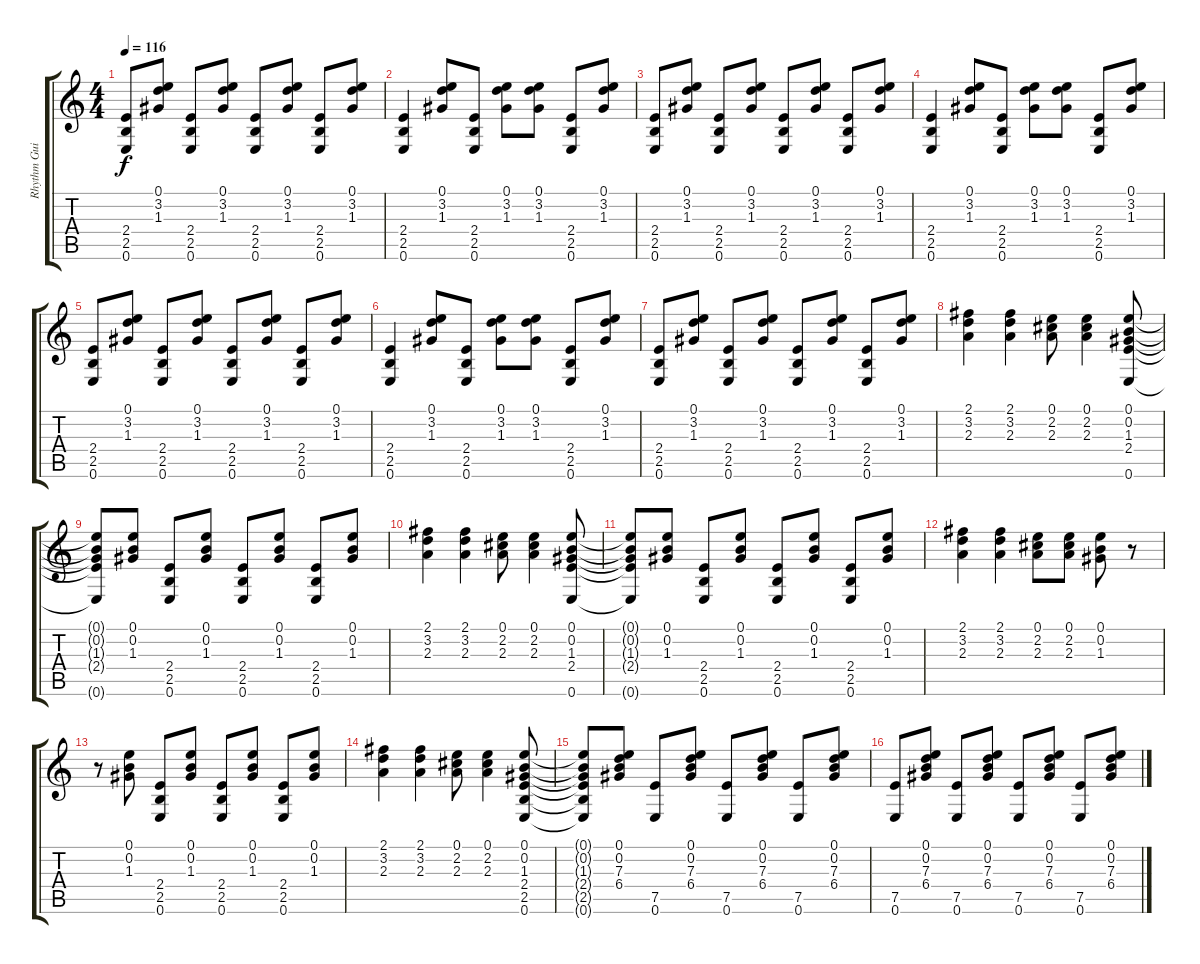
\track ("Rhythm Guitar" "Rhythm Gui") {instrument acousticguitarsteel}
\staff {score tabs}
\tuning (E4 B3 G3 D3 A2 E2) {hide}
\ts (4 4)
\tempo 116
\clef g2
\ks c
(2.4 2.5 0.6).8{dy f} (0.1 3.2 1.3).8 (2.4 2.5 0.6).8 (0.1 3.2 1.3).8 (2.4 2.5 0.6).8 (0.1 3.2 1.3).8 (2.4 2.5 0.6).8 (0.1 3.2 1.3).8 |
(2.4 2.5 0.6).4 (0.1 3.2 1.3).8 (2.4 2.5 0.6).8 (0.1 3.2 1.3).8 (0.1 3.2 1.3).8 (2.4 2.5 0.6).8 (0.1 3.2 1.3).8 |
(2.4 2.5 0.6).8 (0.1 3.2 1.3).8 (2.4 2.5 0.6).8 (0.1 3.2 1.3).8 (2.4 2.5 0.6).8 (0.1 3.2 1.3).8 (2.4 2.5 0.6).8 (0.1 3.2 1.3).8 |
(2.4 2.5 0.6).4 (0.1 3.2 1.3).8 (2.4 2.5 0.6).8 (0.1 3.2 1.3).8 (0.1 3.2 1.3).8 (2.4 2.5 0.6).8 (0.1 3.2 1.3).8 |
(2.4 2.5 0.6).8 (0.1 3.2 1.3).8 (2.4 2.5 0.6).8 (0.1 3.2 1.3).8 (2.4 2.5 0.6).8 (0.1 3.2 1.3).8 (2.4 2.5 0.6).8 (0.1 3.2 1.3).8 |
(2.4 2.5 0.6).4 (0.1 3.2 1.3).8 (2.4 2.5 0.6).8 (0.1 3.2 1.3).8 (0.1 3.2 1.3).8 (2.4 2.5 0.6).8 (0.1 3.2 1.3).8 |
(2.4 2.5 0.6).8 (0.1 3.2 1.3).8 (2.4 2.5 0.6).8 (0.1 3.2 1.3).8 (2.4 2.5 0.6).8 (0.1 3.2 1.3).8 (2.4 2.5 0.6).8 (0.1 3.2 1.3).8 |
(2.1 3.2 2.3).4 (2.1 3.2 2.3).4 (0.1 2.2 2.3).8 (0.1 2.2 2.3).4 (0.1 0.2 1.3 2.4 0.6).8 |
(0.1{t} 0.2{t} 1.3{t} 2.4{t} 0.6{t}).8 (0.1 0.2 1.3).8 (2.4 2.5 0.6).8 (0.1 0.2 1.3).8 (2.4 2.5 0.6).8 (0.1 0.2 1.3).8 (2.4 2.5 0.6).8 (0.1 0.2 1.3).8 |
(2.1 3.2 2.3).4 (2.1 3.2 2.3).4 (0.1 2.2 2.3).8 (0.1 2.2 2.3).4 (0.1 0.2 1.3 2.4 0.6).8 |
(0.1{t} 0.2{t} 1.3{t} 2.4{t} 0.6{t}).8 (0.1 0.2 1.3).8 (2.4 2.5 0.6).8 (0.1 0.2 1.3).8 (2.4 2.5 0.6).8 (0.1 0.2 1.3).8 (2.4 2.5 0.6).8 (0.1 0.2 1.3).8 |
(2.1 3.2 2.3).4 (2.1 3.2 2.3).4 (0.1 2.2 2.3).8 (0.1 2.2 2.3).8 (0.1 0.2 1.3).8 r.8 |
r.8 (0.1 0.2 1.3).8 (2.4 2.5 0.6).8 (0.1 0.2 1.3).8 (2.4 2.5 0.6).8 (0.1 0.2 1.3).8 (2.4 2.5 0.6).8 (0.1 0.2 1.3).8 |
(2.1 3.2 2.3).4 (2.1 3.2 2.3).4 (0.1 2.2 2.3).8 (0.1 2.2 2.3).4 (0.1 0.2 1.3 2.4 2.5 0.6).8 |
(0.1{t} 0.2{t} 1.3{t} 2.4{t} 2.5{t} 0.6{t}).8 (0.1 0.2 7.3 6.4).8 (7.5 0.6).8 (0.1 0.2 7.3 6.4).8 (7.5 0.6).8 (0.1 0.2 7.3 6.4).8 (7.5 0.6).8 (0.1 0.2 7.3 6.4).8 |
(7.5 0.6).8 (0.1 0.2 7.3 6.4).8 (7.5 0.6).8 (0.1 0.2 7.3 6.4).8 (7.5 0.6).8 (0.1 0.2 7.3 6.4).8 (7.5 0.6).8 (0.1 0.2 7.3 6.4).8
